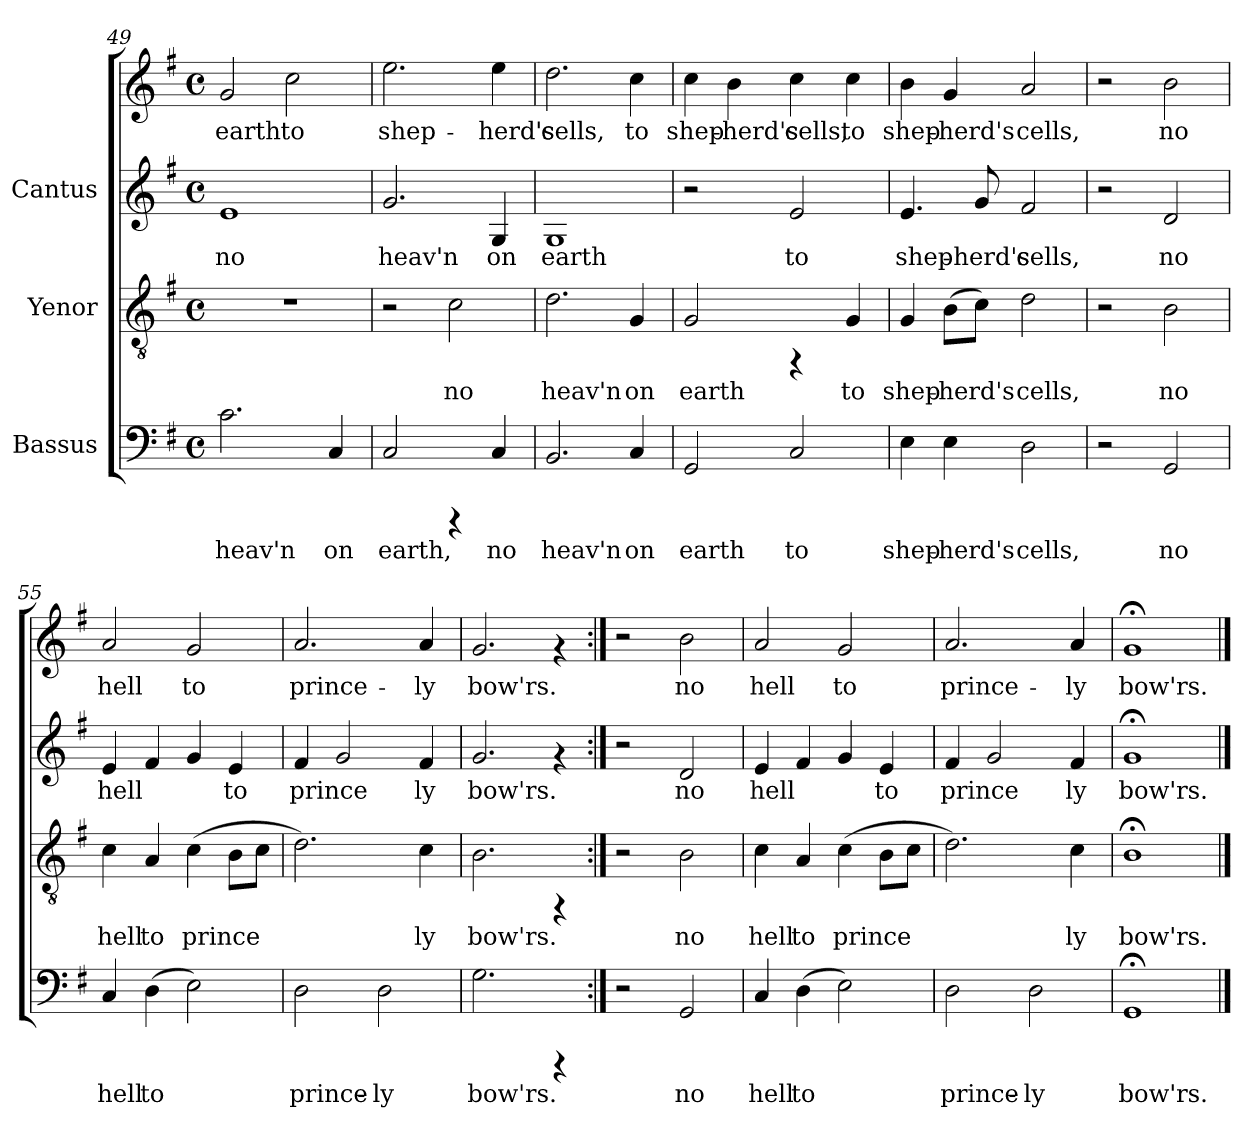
**kern	**text	**kern	**text	**kern	**text	**kern	**text
*part3	*part3	*part2	*part2	*part1	*part1	*part1	*part1
*staff4	*staff4	*staff3	*staff3	*staff2	*staff2	*staff1	*staff1
*I"Bassus	*	*I"Yenor	*	*I"Cantus	*	*	*
*clefF4	*	*clefGv2	*	*clefG2	*	*clefG2	*
*k[f#]	*	*k[f#]	*	*k[f#]	*	*k[f#]	*
*G:	*	*G:	*	*G:	*	*G:	*
*M4/4	*	*M4/4	*	*M4/4	*	*M4/4	*
*met(c)	*	*met(c)	*	*met(c)	*	*met(c)	*
=49	=49	=49	=49	=49	=49	=49	=49
!	!LO:LY:b:cj	!	!	!	!LO:LY:b:cj	!	!LO:LY:b:cj
2.c\	heav'n	1r	.	1e	no	2g/	earth
!	!	!	!	!	!	!	!LO:LY:b:cj
.	.	.	.	.	.	2cc\	to
!	!LO:LY:b:cj	!	!	!	!	!	!
4C/	on	.	.	.	.	.	.
=50	=50	=50	=50	=50	=50	=50	=50
!	!LO:LY:b:cj	!	!	!	!LO:LY:b:cj	!	!LO:LY:b:cj
2C/	earth,	2r	.	2.g/	heav'n	2.ee\	shep-
!	!	!	!LO:LY:b:cj	!	!	!	!
4rCCC	.	2c\	no	.	.	.	.
!	!LO:LY:b:cj	!	!	!	!LO:LY:b:cj	!	!LO:LY:b:cj
4C/	no	.	.	4G/	on	4ee\	-herd's
=51	=51	=51	=51	=51	=51	=51	=51
!	!LO:LY:b:cj	!	!LO:LY:b:cj	!	!LO:LY:b:cj	!	!LO:LY:b:cj
2.BB/	heav'n	2.d\	heav'n	1G	earth	2.dd\	cells,
!	!LO:LY:b:cj	!	!LO:LY:b:cj	!	!	!	!LO:LY:b:cj
4C/	on	4G/	on	.	.	4cc\	to
=52	=52	=52	=52	=52	=52	=52	=52
!	!LO:LY:b:cj	!	!LO:LY:b:cj	!	!	!	!LO:LY:b:cj
2GG/	earth	2G/	earth	2r	.	4cc\	shep-
!	!	!	!	!	!	!	!LO:LY:b:cj
.	.	.	.	.	.	4b\	-herd's
!	!LO:LY:b:cj	!	!	!	!LO:LY:b:cj	!	!LO:LY:b:cj
2C/	to	4rFF	.	2e/	to	4cc\	cells,
!	!	!	!LO:LY:b:cj	!	!	!	!LO:LY:b:cj
.	.	4G/	to	.	.	4cc\	to
!!LO:LB:g=z
=53	=53	=53	=53	=53	=53	=53	=53
!	!LO:LY:b:cj	!	!LO:LY:b:cj	!	!LO:LY:b:cj	!	!LO:LY:b:cj
4E\	shep-	4G/	shep-	4.e/	shep-	4b\	shep-
!	!LO:LY:b:cj	!	!LO:LY:b:cj	!	!	!	!LO:LY:b:cj
4E\	-herd's	(>8B\L	-herd's	.	.	4g/	-herd's
!	!	!	!LO:LY:b:cj	!	!LO:LY:b:cj	!	!
.	.	8c\J)	.	8g/	-herd's	.	.
!	!LO:LY:b:cj	!	!LO:LY:b:cj	!	!LO:LY:b:cj	!	!LO:LY:b:cj
2D\	cells,	2d\	cells,	2f#/	cells,	2a/	cells,
=54	=54	=54	=54	=54	=54	=54	=54
2r	.	2r	.	2r	.	2r	.
!	!LO:LY:b:cj	!	!LO:LY:b:cj	!	!LO:LY:b:cj	!	!LO:LY:b:cj
2GG/	no	2B\	no	2d/	no	2b\	no
=55	=55	=55	=55	=55	=55	=55	=55
!	!LO:LY:b:cj	!	!LO:LY:b:cj	!	!LO:LY:b:cj	!	!LO:LY:b:cj
4C/	hell	4c\	hell	4e/	hell	2a/	hell
!	!LO:LY:b:cj	!	!LO:LY:b:cj	!	!LO:LY:b:cj	!	!
(>4D\	to	4A/	to	4f#/	.	.	.
!	!LO:LY:b:cj	!	!LO:LY:b:cj	!	!LO:LY:b:cj	!	!LO:LY:b:cj
2E\)	.	(>4c\	prince-	4g/	.	2g/	to
!	!	!	!LO:LY:b:cj	!	!LO:LY:b:cj	!	!
.	.	8B\L	--	4e/	to	.	.
!	!	!	!LO:LY:b:cj	!	!	!	!
.	.	8c\J	--	.	.	.	.
=56	=56	=56	=56	=56	=56	=56	=56
!	!LO:LY:b:cj	!	!LO:LY:b:cj	!	!LO:LY:b:cj	!	!LO:LY:b:cj
2D\	prince-	2.d\)	-	4f#/	prince-	2.a/	prince-
!	!	!	!	!	!LO:LY:b:cj	!	!
.	.	.	.	2g/	-	.	.
!	!LO:LY:b:cj	!	!	!	!	!	!
2D\	-ly	.	.	.	.	.	.
!	!	!	!LO:LY:b:cj	!	!LO:LY:b:cj	!	!LO:LY:b:cj
.	.	4c\	ly	4f#/	ly	4a/	-ly
=57	=57	=57	=57	=57	=57	=57	=57
!	!LO:LY:b:cj	!	!LO:LY:b:cj	!	!LO:LY:b:cj	!	!LO:LY:b:cj
2.G\	bow'rs.	2.B\	bow'rs.	2.g/	bow'rs.	2.g/	bow'rs.
4rCCC	.	4rFF	.	4rf	.	4rf	.
=58:|!	=58:|!	=58:|!	=58:|!	=58:|!	=58:|!	=58:|!	=58:|!
2r	.	2r	.	2r	.	2r	.
!	!LO:LY:b:cj	!	!LO:LY:b:cj	!	!LO:LY:b:cj	!	!LO:LY:b:cj
2GG/	no	2B\	no	2d/	no	2b\	no
!!LO:PB:g=z
=59	=59	=59	=59	=59	=59	=59	=59
!	!LO:LY:b:cj	!	!LO:LY:b:cj	!	!LO:LY:b:cj	!	!LO:LY:b:cj
4C/	hell	4c\	hell	4e/	hell	2a/	hell
!	!LO:LY:b:cj	!	!LO:LY:b:cj	!	!LO:LY:b:cj	!	!
(>4D\	to	4A/	to	4f#/	.	.	.
!	!LO:LY:b:cj	!	!LO:LY:b:cj	!	!LO:LY:b:cj	!	!LO:LY:b:cj
2E\)	.	(>4c\	prince-	4g/	.	2g/	to
!	!	!	!LO:LY:b:cj	!	!LO:LY:b:cj	!	!
.	.	8B\L	--	4e/	to	.	.
!	!	!	!LO:LY:b:cj	!	!	!	!
.	.	8c\J	--	.	.	.	.
=60	=60	=60	=60	=60	=60	=60	=60
!	!LO:LY:b:cj	!	!LO:LY:b:cj	!	!LO:LY:b:cj	!	!LO:LY:b:cj
2D\	prince-	2.d\)	-	4f#/	prince-	2.a/	prince-
!	!	!	!	!	!LO:LY:b:cj	!	!
.	.	.	.	2g/	-	.	.
!	!LO:LY:b:cj	!	!	!	!	!	!
2D\	-ly	.	.	.	.	.	.
!	!	!	!LO:LY:b:cj	!	!LO:LY:b:cj	!	!LO:LY:b:cj
.	.	4c\	ly	4f#/	ly	4a/	-ly
=61	=61	=61	=61	=61	=61	=61	=61
!	!LO:LY:b:cj	!	!LO:LY:b:cj	!	!LO:LY:b:cj	!	!LO:LY:b:cj
1GG;<	bow'rs.	1B;<	bow'rs.	1g;<	bow'rs.	1g;<	bow'rs.
==	==	==	==	==	==	==	==
*-	*-	*-	*-	*-	*-	*-	*-
